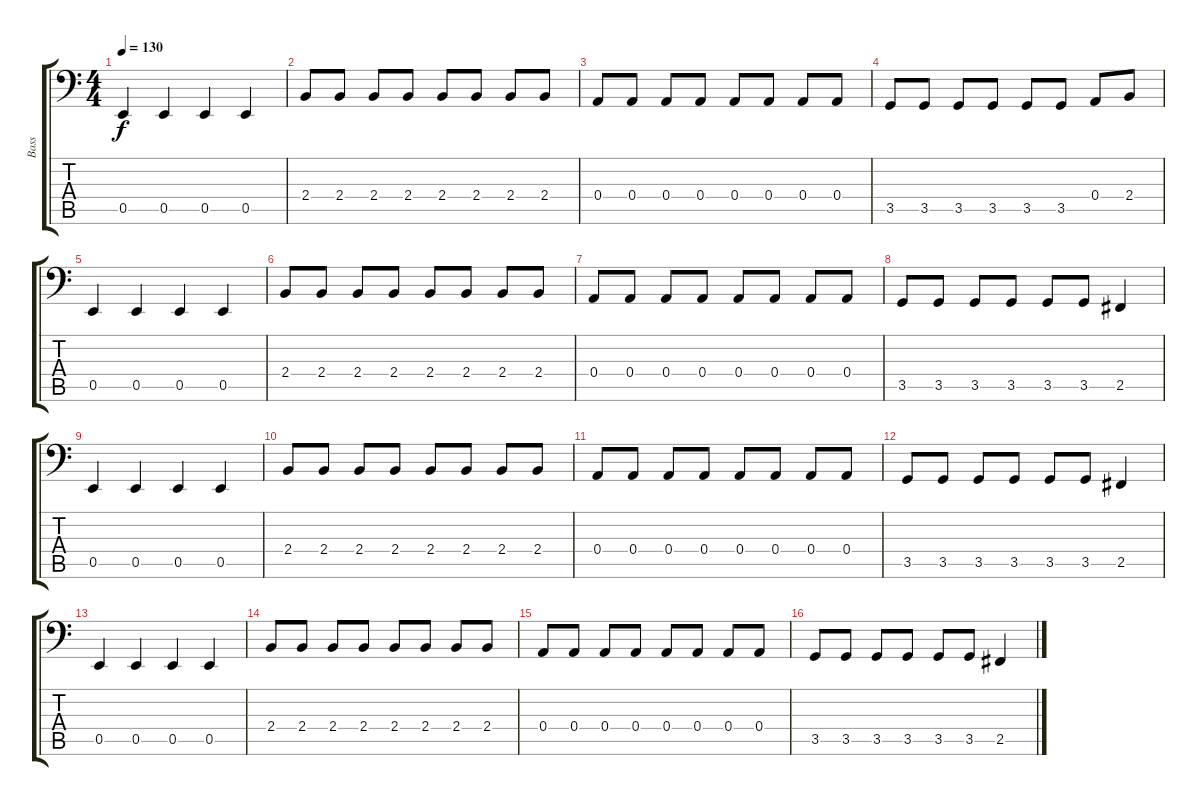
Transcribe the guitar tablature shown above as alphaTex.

\track ("Bass" "Bass") {instrument fretlessbass}
\staff {score tabs}
\tuning (C3 G2 D2 A1 E1 B0) {hide}
\ts (4 4)
\tempo 130
\clef f4
\ks c
0.5.4{dy f} 0.5.4 0.5.4 0.5.4 |
2.4.8 2.4.8 2.4.8 2.4.8 2.4.8 2.4.8 2.4.8 2.4.8 |
0.4.8 0.4.8 0.4.8 0.4.8 0.4.8 0.4.8 0.4.8 0.4.8 |
3.5.8 3.5.8 3.5.8 3.5.8 3.5.8 3.5.8 0.4.8 2.4.8 |
0.5.4 0.5.4 0.5.4 0.5.4 |
2.4.8 2.4.8 2.4.8 2.4.8 2.4.8 2.4.8 2.4.8 2.4.8 |
0.4.8 0.4.8 0.4.8 0.4.8 0.4.8 0.4.8 0.4.8 0.4.8 |
3.5.8 3.5.8 3.5.8 3.5.8 3.5.8 3.5.8 2.5.4 |
0.5.4 0.5.4 0.5.4 0.5.4 |
2.4.8 2.4.8 2.4.8 2.4.8 2.4.8 2.4.8 2.4.8 2.4.8 |
0.4.8 0.4.8 0.4.8 0.4.8 0.4.8 0.4.8 0.4.8 0.4.8 |
3.5.8 3.5.8 3.5.8 3.5.8 3.5.8 3.5.8 2.5.4 |
0.5.4 0.5.4 0.5.4 0.5.4 |
2.4.8 2.4.8 2.4.8 2.4.8 2.4.8 2.4.8 2.4.8 2.4.8 |
0.4.8 0.4.8 0.4.8 0.4.8 0.4.8 0.4.8 0.4.8 0.4.8 |
3.5.8 3.5.8 3.5.8 3.5.8 3.5.8 3.5.8 2.5.4
